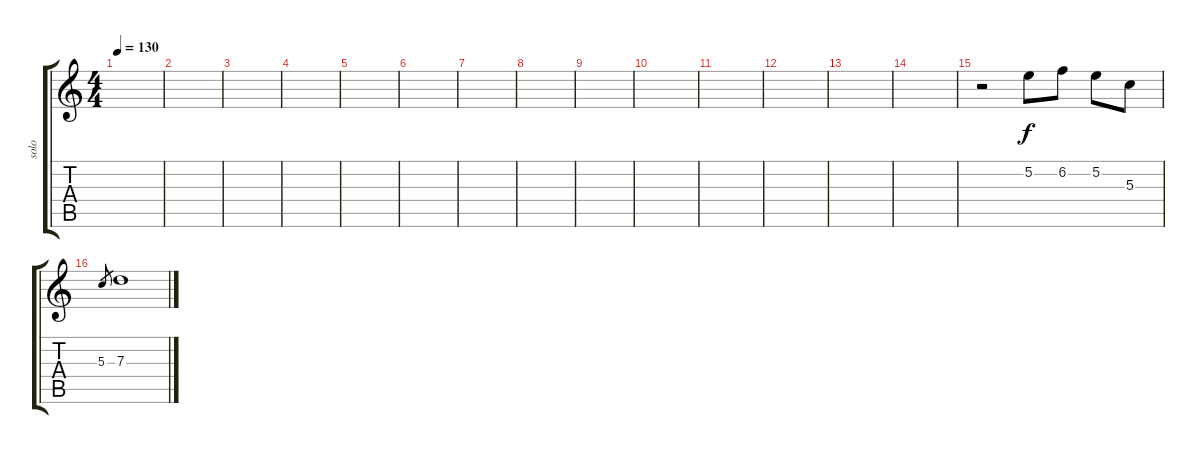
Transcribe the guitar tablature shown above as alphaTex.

\track ("solo" "solo") {instrument acousticguitarnylon}
\staff {score tabs}
\tuning (E4 B3 G3 D3 A2 E2) {hide}
\ts (4 4)
\tempo 130
\clef g2
\ks c
|
|
|
|
|
|
|
|
|
|
|
|
|
|
r.2 5.2.8 6.2.8 5.2.8 5.3.8 |
5.3.8{gr} 7.3.1
